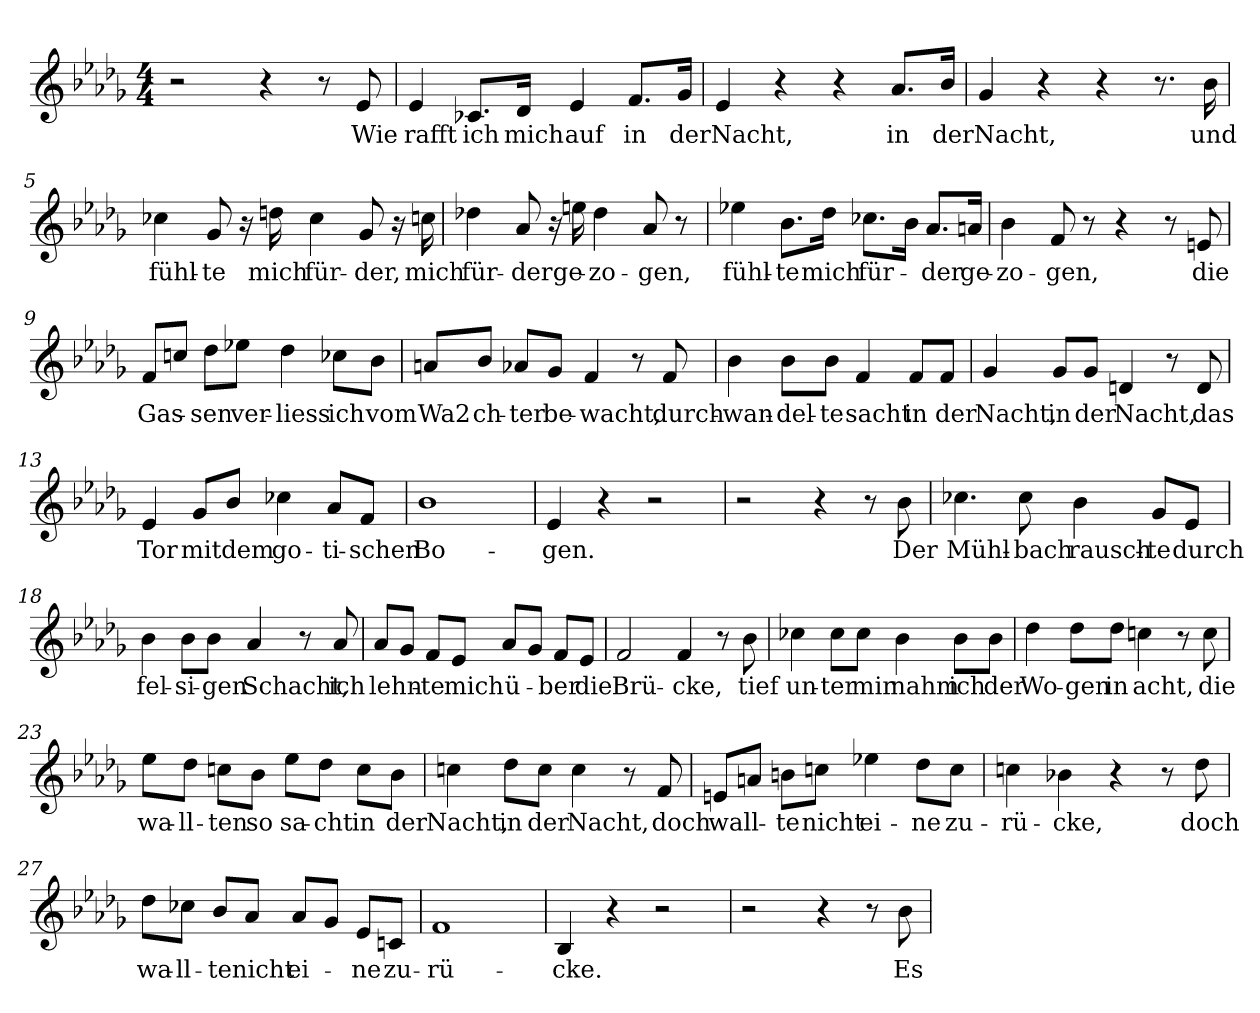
**kern	**text
*part1	*part1
*staff1	*staff1
*clefG2	*
*k[b-e-a-d-g-]	*
*M4/4	*
=1	=1
2r	.
4r	.
8r	.
!	!LO:LY:b
8e-/	Wie
=2	=2
!	!LO:LY:b
4e-/	rafft
!	!LO:LY:b
8.c-X/L	ich
!	!LO:LY:b
16d-/Jk	mich
!	!LO:LY:b
4e-/	auf
!	!LO:LY:b
8.f/L	in
!	!LO:LY:b
16g-/Jk	der
=3	=3
!	!LO:LY:b
4e-/	Nacht,
4r	.
4r	.
!	!LO:LY:b
8.a-/L	in
!	!LO:LY:b
16b-/Jk	der
=4	=4
!	!LO:LY:b
4g-/	Nacht,
4r	.
4r	.
8.r	.
!	!LO:LY:b
16b-\	und
=5	=5
!	!LO:LY:b
4cc-X\	fühl-
!	!LO:LY:b
8g-/	-te
16r	.
!	!LO:LY:b
16ddn\	mich
!	!LO:LY:b
4cc-\	für-
!	!LO:LY:b
8g-/	-der,
16r	.
!	!LO:LY:b
16ccn\	mich
!!LO:LB:g=z
=6	=6
!	!LO:LY:b
4dd-X\	für-
!	!LO:LY:b
8a-/	-der
16r	.
!	!LO:LY:b
16een\	ge-
!	!LO:LY:b
4dd-\	-zo-
!	!LO:LY:b
8a-/	-gen,
8r	.
=7	=7
!	!LO:LY:b
4ee-X\	fühl-
!	!LO:LY:b
8.b-\L	-te
!	!LO:LY:b
16dd-\Jk	mich
!	!LO:LY:b
8.cc-X\L	für-
16b-\Jk	.
!	!LO:LY:b
8.a-/L	-der
!	!LO:LY:b
16an/Jk	ge-
=8	=8
!	!LO:LY:b
4b-\	-zo-
!	!LO:LY:b
8f/	-gen,
8r	.
4r	.
8r	.
!	!LO:LY:b
8en/	die
=9	=9
!	!LO:LY:b
8f/L	Gas-
8ccn/J	.
!	!LO:LY:b
8dd-\L	-sen
!	!LO:LY:b
8ee-X\J	ver-
!	!LO:LY:b
4dd-\	-liess
!	!LO:LY:b
8cc-X\L	ich
!	!LO:LY:b
8b-\J	vom
!!LO:LB:g=z
=10	=10
!	!LO:LY:b
8an/L	Wa2
!	!LO:LY:b
8b-/J	-ch-
!	!LO:LY:b
8a-X/L	-ter
!	!LO:LY:b
8g-/J	be-
!	!LO:LY:b
4f/	-wacht,
8r	.
!	!LO:LY:b
8f/	durch-
=11	=11
!	!LO:LY:b
4b-\	-wan-
!	!LO:LY:b
8b-\L	-del-
!	!LO:LY:b
8b-\J	-te
!	!LO:LY:b
4f/	sacht
!	!LO:LY:b
8f/L	in
!	!LO:LY:b
8f/J	der
=12	=12
!	!LO:LY:b
4g-/	Nacht,
!	!LO:LY:b
8g-/L	in
!	!LO:LY:b
8g-/J	der
!	!LO:LY:b
4dn/	Nacht,
8r	.
!	!LO:LY:b
8d/	das
=13	=13
!	!LO:LY:b
4e-/	Tor
!	!LO:LY:b
8g-/L	mit
!	!LO:LY:b
8b-/J	dem
!	!LO:LY:b
4cc-X\	go-
!	!LO:LY:b
8a-/L	-ti-
!	!LO:LY:b
8f/J	-schen
=14	=14
!	!LO:LY:b
1b-	Bo-
!!LO:LB:g=z
=15	=15
!	!LO:LY:b
4e-/	-gen.
4r	.
2r	.
=16	=16
2r	.
4r	.
8r	.
!	!LO:LY:b
8b-\	Der
=17	=17
!	!LO:LY:b
4.cc-X\	Mühl-
!	!LO:LY:b
8cc-\	bach
!	!LO:LY:b
4b-\	rausch-
!	!LO:LY:b
8g-/L	-te
!	!LO:LY:b
8e-/J	durch
=18	=18
!	!LO:LY:b
4b-\	fel-
!	!LO:LY:b
8b-\L	-si-
!	!LO:LY:b
8b-\J	-gen
!	!LO:LY:b
4a-/	Schacht,
8r	.
!	!LO:LY:b
8a-/	ich
=19	=19
!	!LO:LY:b
8a-/L	lehn-
8g-/J	.
!	!LO:LY:b
8f/L	-te
!	!LO:LY:b
8e-/J	mich
!	!LO:LY:b
8a-/L	ü-
8g-/J	.
!	!LO:LY:b
8f/L	-ber
!	!LO:LY:b
8e-/J	die
=20	=20
!	!LO:LY:b
2f/	Brü-
!	!LO:LY:b
4f/	-cke,
8r	.
!	!LO:LY:b
8b-\	tief
!!LO:LB:g=z
=21	=21
!	!LO:LY:b
4cc-X\	un-
!	!LO:LY:b
8cc-\L	-ter
!	!LO:LY:b
8cc-\J	mir
!	!LO:LY:b
4b-\	nahm
!	!LO:LY:b
8b-\L	ich
!	!LO:LY:b
8b-\J	der
=22	=22
!	!LO:LY:b
4dd-\	Wo-
!	!LO:LY:b
8dd-\L	-gen
!	!LO:LY:b
8dd-\J	in
!	!LO:LY:b
4ccn\	acht,
8r	.
!	!LO:LY:b
8cc\	die
=23	=23
!	!LO:LY:b
8ee-\L	wa-
!	!LO:LY:b
8dd-\J	-ll-
!	!LO:LY:b
8ccn\L	-ten
!	!LO:LY:b
8b-\J	so
!	!LO:LY:b
8ee-\L	sa-
!	!LO:LY:b
8dd-\J	-cht
!	!LO:LY:b
8cc\L	in
!	!LO:LY:b
8b-\J	der
=24	=24
!	!LO:LY:b
4ccn\	Nacht,
!	!LO:LY:b
8dd-\L	in
!	!LO:LY:b
8cc\J	der
!	!LO:LY:b
4cc\	Nacht,
8r	.
!	!LO:LY:b
8f/	doch
!!LO:LB:g=z
=25	=25
!	!LO:LY:b
8en/L	wall-
8an/J	.
!	!LO:LY:b
8bn\L	-te
!	!LO:LY:b
8ccn\J	nicht
!	!LO:LY:b
4ee-X\	ei-
!	!LO:LY:b
8dd-\L	-ne
!	!LO:LY:b
8cc\J	zu-
=26	=26
!	!LO:LY:b
4ccn\	rü-
!	!LO:LY:b
4b-X\	-cke,
4r	.
8r	.
!	!LO:LY:b
8dd-\	doch
=27	=27
!	!LO:LY:b
8dd-\L	wa-
!	!LO:LY:b
8cc-X\J	-ll-
!	!LO:LY:b
8b-/L	-te
!	!LO:LY:b
8a-/J	nicht
!	!LO:LY:b
8a-/L	ei-
8g-/J	.
!	!LO:LY:b
8e-/L	-ne
!	!LO:LY:b
8cn/J	zu-
=28	=28
!	!LO:LY:b
1f	-rü-
=29	=29
!	!LO:LY:b
4B-/	-cke.
4r	.
2r	.
=30	=30
2r	.
4r	.
8r	.
!	!LO:LY:b
8b-\	Es
=	=
*-	*-
